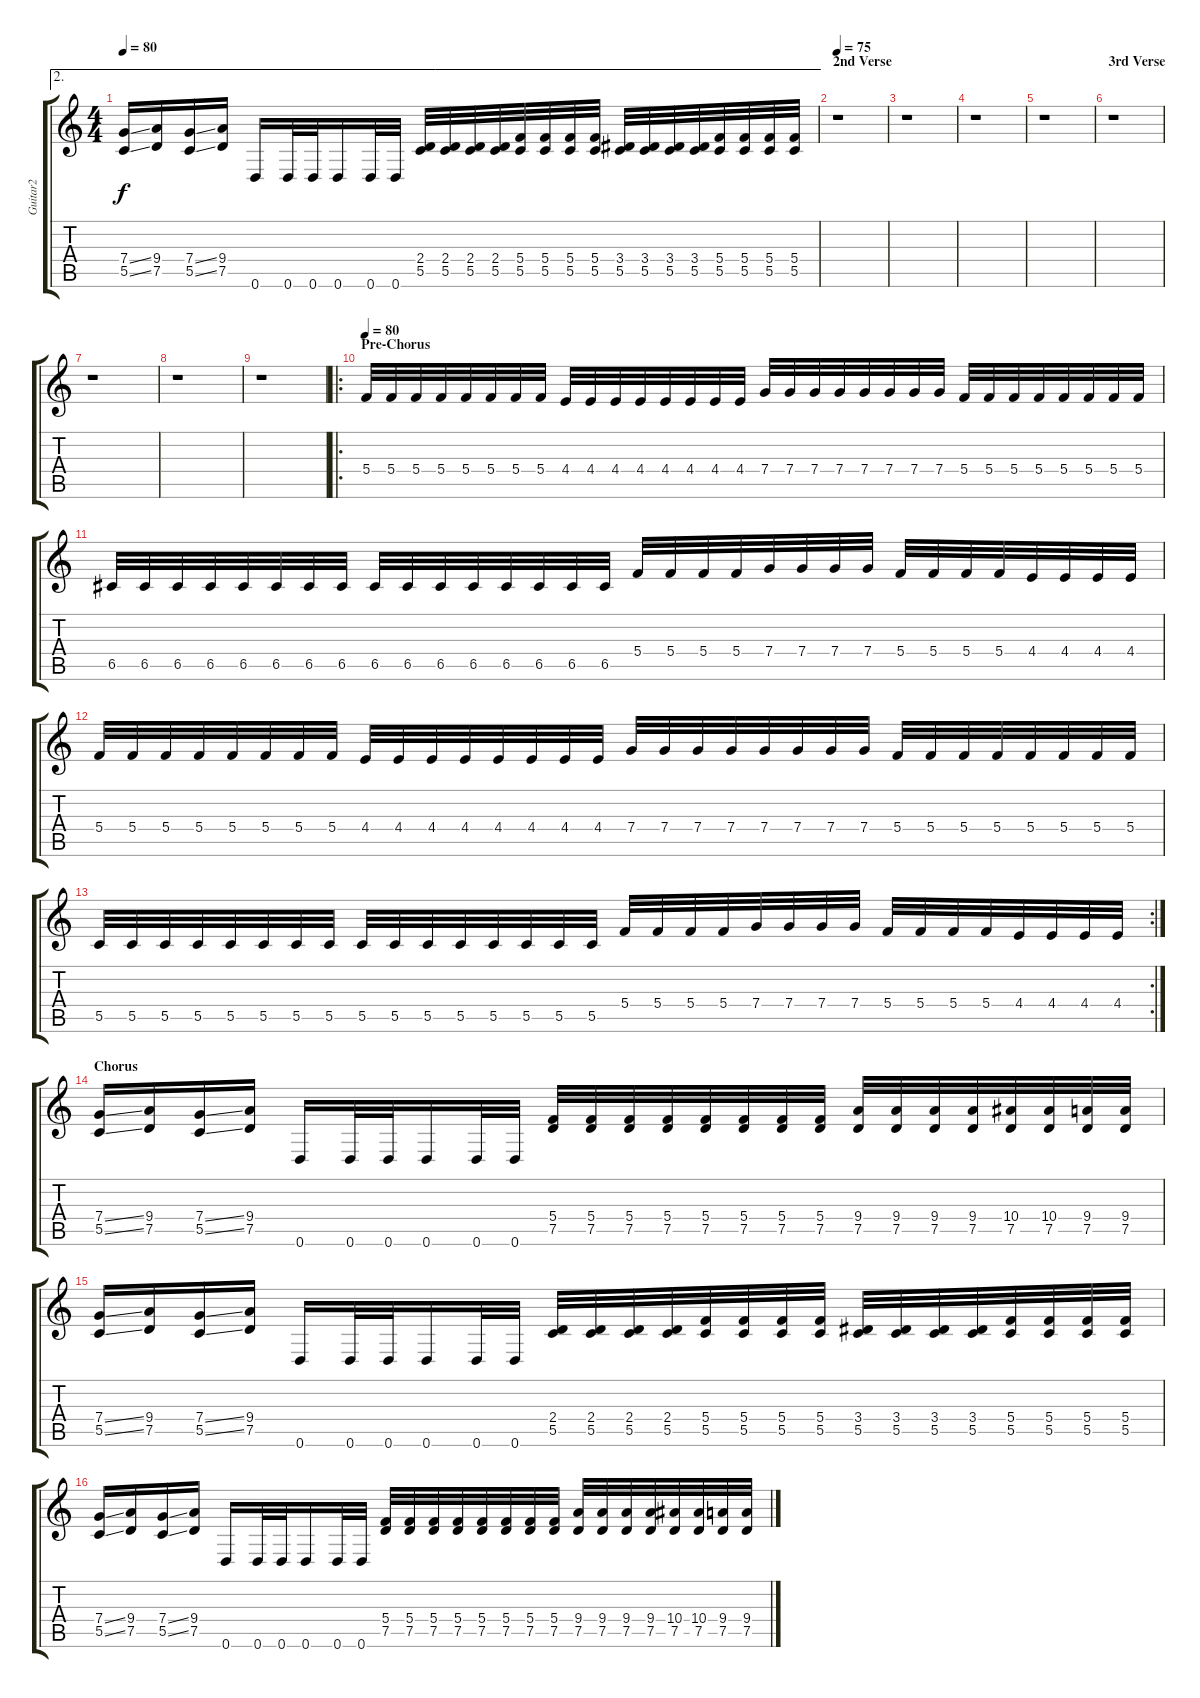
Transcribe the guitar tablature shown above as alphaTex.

\track ("Guitar2" "Guitar2") {instrument distortionguitar}
\staff {score tabs}
\tuning (D4 A3 F3 C3 G2 D2) {hide}
\ae 2
\ts (4 4)
\tempo 80
\clef g2
\ks c
(7.4{ss} 5.5{ss}).16{dy f} (9.4 7.5).16 (7.4{ss} 5.5{ss}).16 (9.4 7.5).16 0.6.16 0.6.32 0.6.32 0.6.16 0.6.32 0.6.32 (2.4 5.5).32 (2.4 5.5).32 (2.4 5.5).32 (2.4 5.5).32 (5.4 5.5).32 (5.4 5.5).32 (5.4 5.5).32 (5.4 5.5).32 (3.4 5.5).32 (3.4 5.5).32 (3.4 5.5).32 (3.4 5.5).32 (5.4 5.5).32 (5.4 5.5).32 (5.4 5.5).32 (5.4 5.5).32 |
\section ("" "2nd Verse")
\tempo 75
r.1 |
r.1 |
r.1 |
r.1 |
\section ("" "3rd Verse")
r.1 |
r.1 |
r.1 |
r.1 |
\ro
\section ("" "Pre-Chorus")
\tempo 80
5.4.32 5.4.32 5.4.32 5.4.32 5.4.32 5.4.32 5.4.32 5.4.32 4.4.32 4.4.32 4.4.32 4.4.32 4.4.32 4.4.32 4.4.32 4.4.32 7.4.32 7.4.32 7.4.32 7.4.32 7.4.32 7.4.32 7.4.32 7.4.32 5.4.32 5.4.32 5.4.32 5.4.32 5.4.32 5.4.32 5.4.32 5.4.32 |
6.5.32 6.5.32 6.5.32 6.5.32 6.5.32 6.5.32 6.5.32 6.5.32 6.5.32 6.5.32 6.5.32 6.5.32 6.5.32 6.5.32 6.5.32 6.5.32 5.4.32 5.4.32 5.4.32 5.4.32 7.4.32 7.4.32 7.4.32 7.4.32 5.4.32 5.4.32 5.4.32 5.4.32 4.4.32 4.4.32 4.4.32 4.4.32 |
5.4.32 5.4.32 5.4.32 5.4.32 5.4.32 5.4.32 5.4.32 5.4.32 4.4.32 4.4.32 4.4.32 4.4.32 4.4.32 4.4.32 4.4.32 4.4.32 7.4.32 7.4.32 7.4.32 7.4.32 7.4.32 7.4.32 7.4.32 7.4.32 5.4.32 5.4.32 5.4.32 5.4.32 5.4.32 5.4.32 5.4.32 5.4.32 |
\rc 2
5.5.32 5.5.32 5.5.32 5.5.32 5.5.32 5.5.32 5.5.32 5.5.32 5.5.32 5.5.32 5.5.32 5.5.32 5.5.32 5.5.32 5.5.32 5.5.32 5.4.32 5.4.32 5.4.32 5.4.32 7.4.32 7.4.32 7.4.32 7.4.32 5.4.32 5.4.32 5.4.32 5.4.32 4.4.32 4.4.32 4.4.32 4.4.32 |
\section ("" "Chorus")
(7.4{ss} 5.5{ss}).16 (9.4 7.5).16 (7.4{ss} 5.5{ss}).16 (9.4 7.5).16 0.6.16 0.6.32 0.6.32 0.6.16 0.6.32 0.6.32 (5.4 7.5).32 (5.4 7.5).32 (5.4 7.5).32 (5.4 7.5).32 (5.4 7.5).32 (5.4 7.5).32 (5.4 7.5).32 (5.4 7.5).32 (9.4 7.5).32 (9.4 7.5).32 (9.4 7.5).32 (9.4 7.5).32 (10.4 7.5).32 (10.4 7.5).32 (9.4 7.5).32 (9.4 7.5).32 |
(7.4{ss} 5.5{ss}).16 (9.4 7.5).16 (7.4{ss} 5.5{ss}).16 (9.4 7.5).16 0.6.16 0.6.32 0.6.32 0.6.16 0.6.32 0.6.32 (2.4 5.5).32 (2.4 5.5).32 (2.4 5.5).32 (2.4 5.5).32 (5.4 5.5).32 (5.4 5.5).32 (5.4 5.5).32 (5.4 5.5).32 (3.4 5.5).32 (3.4 5.5).32 (3.4 5.5).32 (3.4 5.5).32 (5.4 5.5).32 (5.4 5.5).32 (5.4 5.5).32 (5.4 5.5).32 |
(7.4{ss} 5.5{ss}).16 (9.4 7.5).16 (7.4{ss} 5.5{ss}).16 (9.4 7.5).16 0.6.16 0.6.32 0.6.32 0.6.16 0.6.32 0.6.32 (5.4 7.5).32 (5.4 7.5).32 (5.4 7.5).32 (5.4 7.5).32 (5.4 7.5).32 (5.4 7.5).32 (5.4 7.5).32 (5.4 7.5).32 (9.4 7.5).32 (9.4 7.5).32 (9.4 7.5).32 (9.4 7.5).32 (10.4 7.5).32 (10.4 7.5).32 (9.4 7.5).32 (9.4 7.5).32
